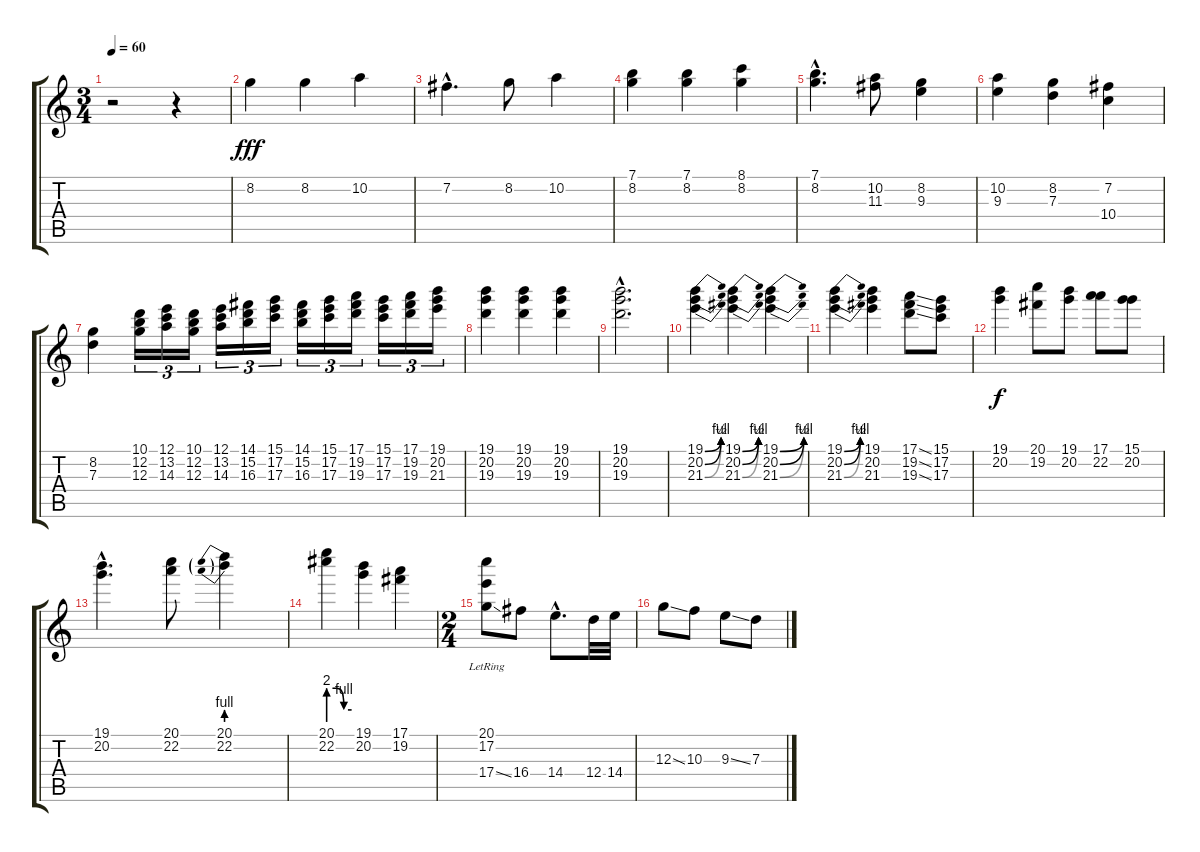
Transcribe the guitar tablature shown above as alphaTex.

\track "" {instrument distortionguitar}
\staff {score tabs}
\tuning (E4 B3 G3 D3 A2 E2) {hide}
\ts (3 4)
\tempo 60
\clef g2
\ks c
r.2{dy fff instrument distortionguitar} r.4 |
8.2.4 8.2.4 10.2.4 |
7.2{hac}.4{d} 8.2.8 10.2.4 |
(7.1 8.2).4 (7.1 8.2).4 (8.1 8.2).4 |
(7.1{hac} 8.2{hac}).4{d} (10.2 11.3).8 (8.2 9.3).4 |
(10.2 9.3).4 (8.2 7.3).4 (7.2 10.4).4 |
(8.2 7.3).4 (10.1 12.2 12.3).16{tu (3 2)} (12.1 13.2 14.3).16{tu (3 2)} (10.1 12.2 12.3).16{tu (3 2)} (12.1 13.2 14.3).16{tu (3 2)} (14.1 15.2 16.3).16{tu (3 2)} (15.1 17.2 17.3).16{tu (3 2)} (14.1 15.2 16.3).16{tu (3 2)} (15.1 17.2 17.3).16{tu (3 2)} (17.1 19.2 19.3).16{tu (3 2)} (15.1 17.2 17.3).16{tu (3 2)} (17.1 19.2 19.3).16{tu (3 2)} (19.1 20.2 21.3).16{tu (3 2)} |
(19.1 20.2 19.3).4 (19.1 20.2 19.3).4 (19.1 20.2 19.3).4 |
(19.1{hac} 20.2{hac} 19.3{hac}).2{d} |
(19.1{be (bend 0 0 60 2)} 20.2{be (bend 0 0 60 4)} 21.3{be (bend 0 0 60 4)}).4 (19.1{be (bend 0 0 60 2)} 20.2{be (bend 0 0 60 4)} 21.3{be (bend 0 0 60 4)}).4 (19.1{be (bend 0 0 60 2)} 20.2{be (bend 0 0 60 4)} 21.3{be (bend 0 0 60 4)}).4 |
(19.1{be (bend 0 0 60 2)} 20.2{be (bend 0 0 60 4)} 21.3{be (bend 0 0 60 4)}).4 (19.1 20.2 21.3).4 (17.1{ss} 19.2{ss} 19.3{ss}).8 (15.1 17.2 17.3).8 |
(19.1 20.2).4{dy f} (20.1 19.2).8 (19.1 20.2).8 (17.1 22.2).8 (15.1 20.2).8 |
(19.1{hac} 20.2{hac}).4{d} (20.1 22.2).8 (20.1{be (prebend 0 4 60 4)} 22.2{be (prebend 0 4 60 4)}).4 |
(20.1{be (custom 0 8 20 8 40 4 60 4)} 22.2{be (custom 0 8 20 8 40 4 60 4)}).4 (19.1 20.2).4 (17.1 19.2).4 |
\ts (2 4)
(20.1{lr} 17.2{lr} 17.4{ss}).8 16.4.8 14.4{hac}.8{d} 12.4.32 14.4.32 |
12.3{ss}.8 10.3.8 9.3{ss}.8 7.3.8
